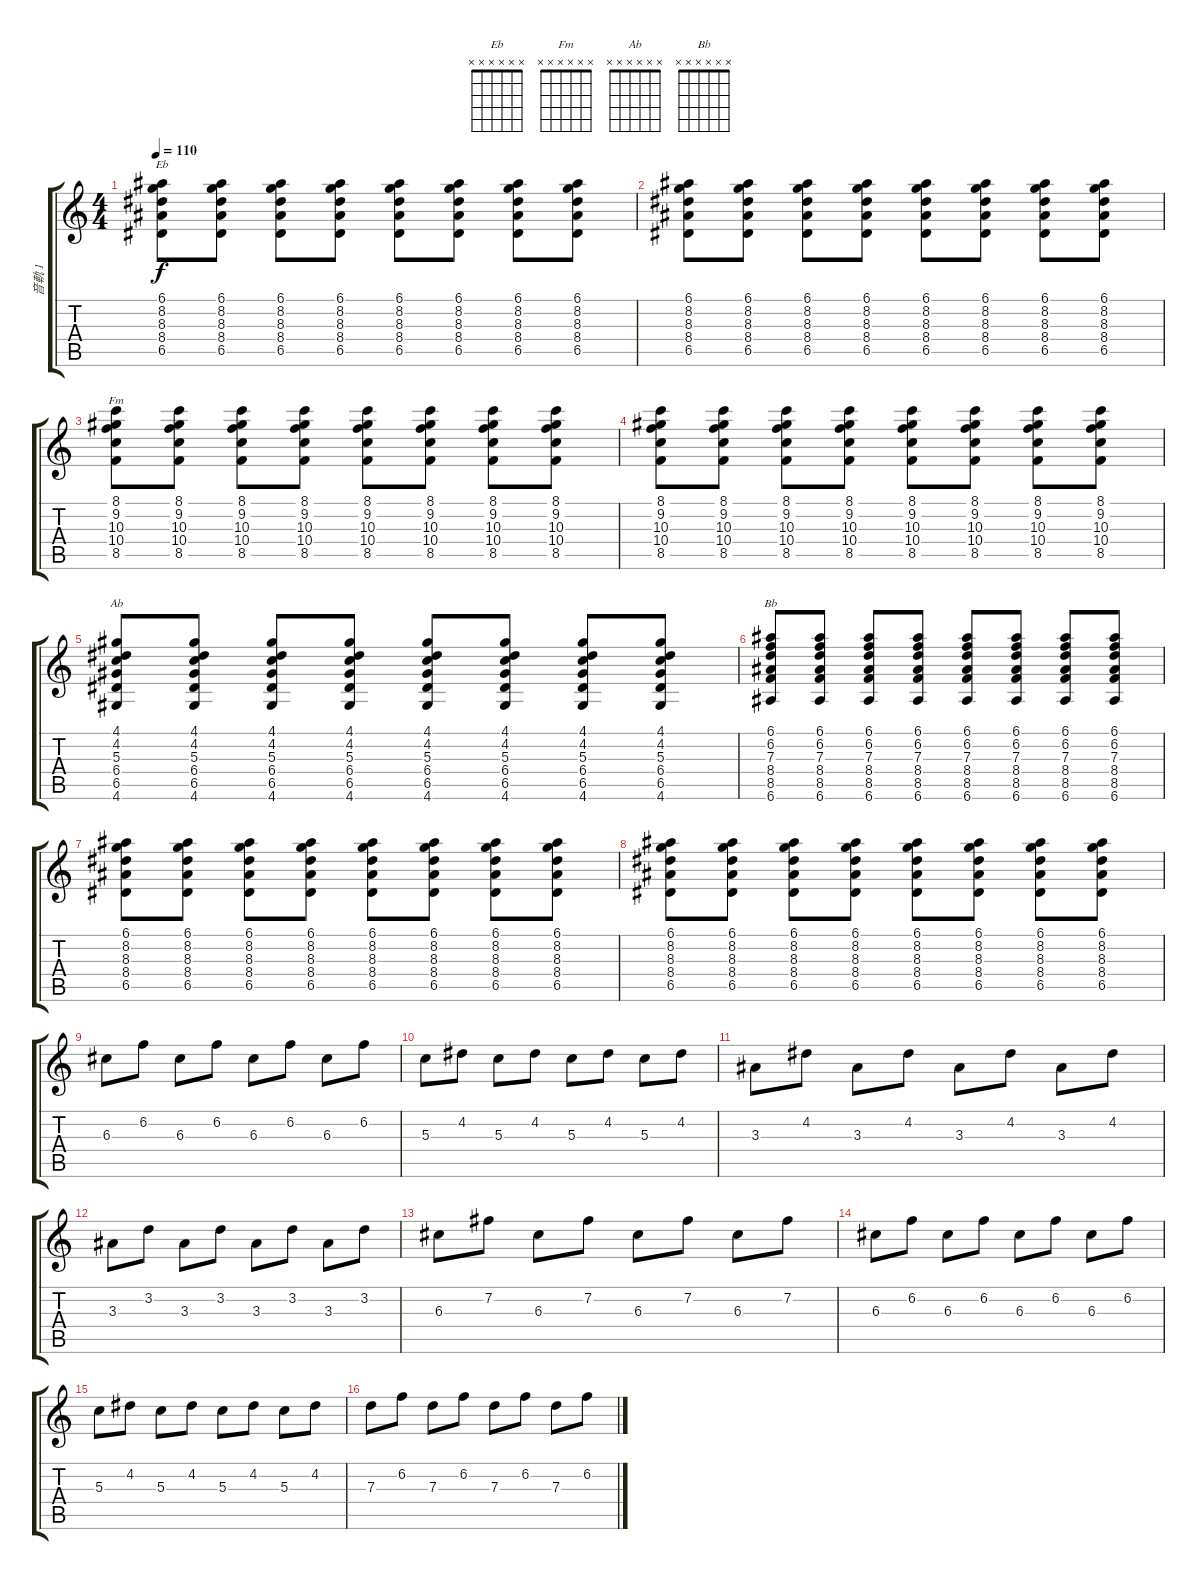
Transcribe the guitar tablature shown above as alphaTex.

\track ("音軌 1" "音軌 1") {instrument electricguitarjazz}
\staff {score tabs}
\tuning (E4 B3 G3 D3 A2 E2) {hide}
\chord ("Eb" x x x x x x)
\chord ("Fm" x x x x x x)
\chord ("Ab" x x x x x x)
\chord ("Bb" x x x x x x)
\ts (4 4)
\tempo 110
\clef g2
\ks c
(6.1 8.2 8.3 8.4 6.5).8{ch "Eb" dy f} (6.1 8.2 8.3 8.4 6.5).8 (6.1 8.2 8.3 8.4 6.5).8 (6.1 8.2 8.3 8.4 6.5).8 (6.1 8.2 8.3 8.4 6.5).8 (6.1 8.2 8.3 8.4 6.5).8 (6.1 8.2 8.3 8.4 6.5).8 (6.1 8.2 8.3 8.4 6.5).8 |
(6.1 8.2 8.3 8.4 6.5).8 (6.1 8.2 8.3 8.4 6.5).8 (6.1 8.2 8.3 8.4 6.5).8 (6.1 8.2 8.3 8.4 6.5).8 (6.1 8.2 8.3 8.4 6.5).8 (6.1 8.2 8.3 8.4 6.5).8 (6.1 8.2 8.3 8.4 6.5).8 (6.1 8.2 8.3 8.4 6.5).8 |
(8.1 9.2 10.3 10.4 8.5).8{ch "Fm"} (8.1 9.2 10.3 10.4 8.5).8 (8.1 9.2 10.3 10.4 8.5).8 (8.1 9.2 10.3 10.4 8.5).8 (8.1 9.2 10.3 10.4 8.5).8 (8.1 9.2 10.3 10.4 8.5).8 (8.1 9.2 10.3 10.4 8.5).8 (8.1 9.2 10.3 10.4 8.5).8 |
(8.1 9.2 10.3 10.4 8.5).8 (8.1 9.2 10.3 10.4 8.5).8 (8.1 9.2 10.3 10.4 8.5).8 (8.1 9.2 10.3 10.4 8.5).8 (8.1 9.2 10.3 10.4 8.5).8 (8.1 9.2 10.3 10.4 8.5).8 (8.1 9.2 10.3 10.4 8.5).8 (8.1 9.2 10.3 10.4 8.5).8 |
(4.1 4.2 5.3 6.4 6.5 4.6).8{ch "Ab"} (4.1 4.2 5.3 6.4 6.5 4.6).8 (4.1 4.2 5.3 6.4 6.5 4.6).8 (4.1 4.2 5.3 6.4 6.5 4.6).8 (4.1 4.2 5.3 6.4 6.5 4.6).8 (4.1 4.2 5.3 6.4 6.5 4.6).8 (4.1 4.2 5.3 6.4 6.5 4.6).8 (4.1 4.2 5.3 6.4 6.5 4.6).8 |
(6.1 6.2 7.3 8.4 8.5 6.6).8{ch "Bb"} (6.1 6.2 7.3 8.4 8.5 6.6).8 (6.1 6.2 7.3 8.4 8.5 6.6).8 (6.1 6.2 7.3 8.4 8.5 6.6).8 (6.1 6.2 7.3 8.4 8.5 6.6).8 (6.1 6.2 7.3 8.4 8.5 6.6).8 (6.1 6.2 7.3 8.4 8.5 6.6).8 (6.1 6.2 7.3 8.4 8.5 6.6).8 |
(6.1 8.2 8.3 8.4 6.5).8 (6.1 8.2 8.3 8.4 6.5).8 (6.1 8.2 8.3 8.4 6.5).8 (6.1 8.2 8.3 8.4 6.5).8 (6.1 8.2 8.3 8.4 6.5).8 (6.1 8.2 8.3 8.4 6.5).8 (6.1 8.2 8.3 8.4 6.5).8 (6.1 8.2 8.3 8.4 6.5).8 |
(6.1 8.2 8.3 8.4 6.5).8 (6.1 8.2 8.3 8.4 6.5).8 (6.1 8.2 8.3 8.4 6.5).8 (6.1 8.2 8.3 8.4 6.5).8 (6.1 8.2 8.3 8.4 6.5).8 (6.1 8.2 8.3 8.4 6.5).8 (6.1 8.2 8.3 8.4 6.5).8 (6.1 8.2 8.3 8.4 6.5).8 |
6.3.8 6.2.8 6.3.8 6.2.8 6.3.8 6.2.8 6.3.8 6.2.8 |
5.3.8 4.2.8 5.3.8 4.2.8 5.3.8 4.2.8 5.3.8 4.2.8 |
3.3.8 4.2.8 3.3.8 4.2.8 3.3.8 4.2.8 3.3.8 4.2.8 |
3.3.8 3.2.8 3.3.8 3.2.8 3.3.8 3.2.8 3.3.8 3.2.8 |
6.3.8 7.2.8 6.3.8 7.2.8 6.3.8 7.2.8 6.3.8 7.2.8 |
6.3.8 6.2.8 6.3.8 6.2.8 6.3.8 6.2.8 6.3.8 6.2.8 |
5.3.8 4.2.8 5.3.8 4.2.8 5.3.8 4.2.8 5.3.8 4.2.8 |
7.3.8 6.2.8 7.3.8 6.2.8 7.3.8 6.2.8 7.3.8 6.2.8
